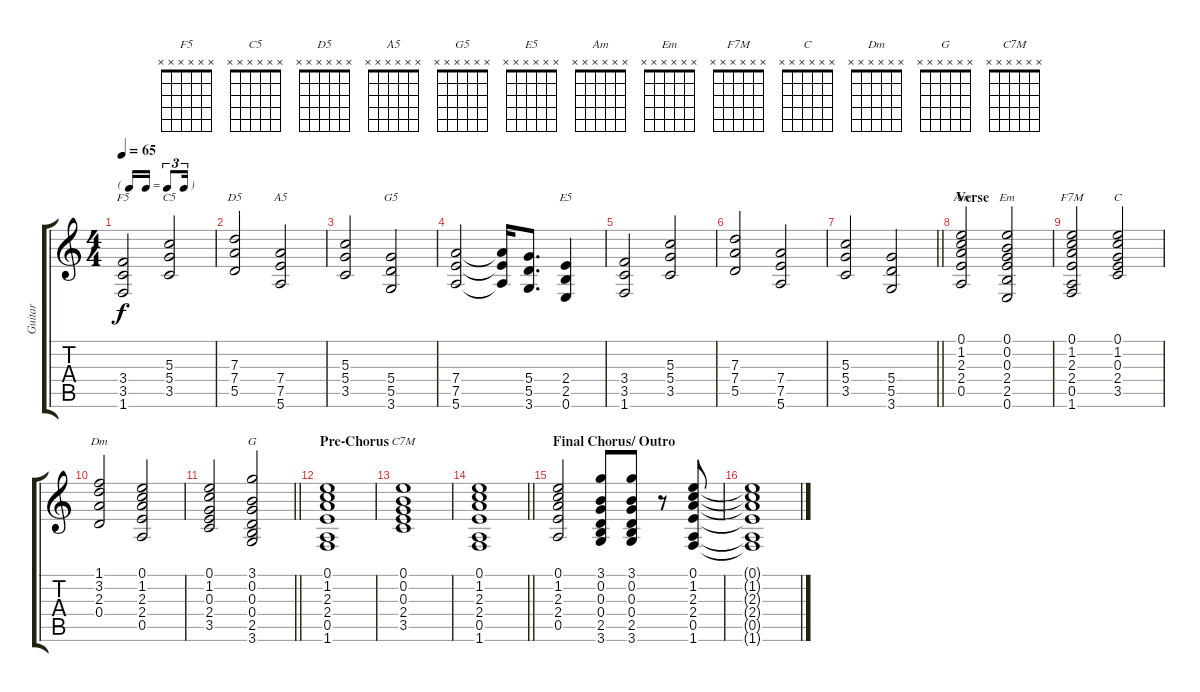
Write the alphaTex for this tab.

\track ("Guitar" "Guitar") {instrument acousticguitarsteel}
\staff {score tabs}
\tuning (E4 B3 G3 D3 A2 E2) {hide}
\chord ("F5" x x x x x x)
\chord ("C5" x x x x x x)
\chord ("D5" x x x x x x)
\chord ("A5" x x x x x x)
\chord ("G5" x x x x x x)
\chord ("E5" x x x x x x)
\chord ("Am" x x x x x x)
\chord ("Em" x x x x x x)
\chord ("F7M" x x x x x x)
\chord ("C" x x x x x x)
\chord ("Dm" x x x x x x)
\chord ("G" x x x x x x)
\chord ("C7M" x x x x x x)
\ts (4 4)
\tf triplet16th
\tempo 65
\clef g2
\ks c
(3.4 3.5 1.6).2{ch "F5" dy f} (5.3 5.4 3.5).2{ch "C5"} |
(7.3 7.4 5.5).2{ch "D5"} (7.4 7.5 5.6).2{ch "A5"} |
(5.3 5.4 3.5).2 (5.4 5.5 3.6).2{ch "G5"} |
(7.4 7.5 5.6).2 (7.4{t} 7.5{t} 5.6{t}).16 (5.4 5.5 3.6).8{d} (2.4 2.5 0.6).4{ch "E5"} |
(3.4 3.5 1.6).2 (5.3 5.4 3.5).2 |
(7.3 7.4 5.5).2 (7.4 7.5 5.6).2 |
\barLineRight lightlight
(5.3 5.4 3.5).2 (5.4 5.5 3.6).2 |
\section ("" "Verse")
(0.1 1.2 2.3 2.4 0.5).2{ch "Am"} (0.1 0.2 0.3 2.4 2.5 0.6).2{ch "Em"} |
(0.1 1.2 2.3 2.4 0.5 1.6).2{ch "F7M"} (0.1 1.2 0.3 2.4 3.5).2{ch "C"} |
(1.1 3.2 2.3 0.4).2{ch "Dm"} (0.1 1.2 2.3 2.4 0.5).2 |
\barLineRight lightlight
(0.1 1.2 0.3 2.4 3.5).2 (3.1 0.2 0.3 0.4 2.5 3.6).2{ch "G"} |
\section ("" "Pre-Chorus")
(0.1 1.2 2.3 2.4 0.5 1.6).1 |
(0.1 0.2 0.3 2.4 3.5).1{ch "C7M"} |
\barLineRight lightlight
(0.1 1.2 2.3 2.4 0.5 1.6).1 |
\section ("" "Final Chorus/ Outro")
(0.1 1.2 2.3 2.4 0.5).2 (3.1 0.2 0.3 0.4 2.5 3.6).8 (3.1 0.2 0.3 0.4 2.5 3.6).8 r.8 (0.1 1.2 2.3 2.4 0.5 1.6).8 |
(0.1{t} 1.2{t} 2.3{t} 2.4{t} 0.5{t} 1.6{t}).1
